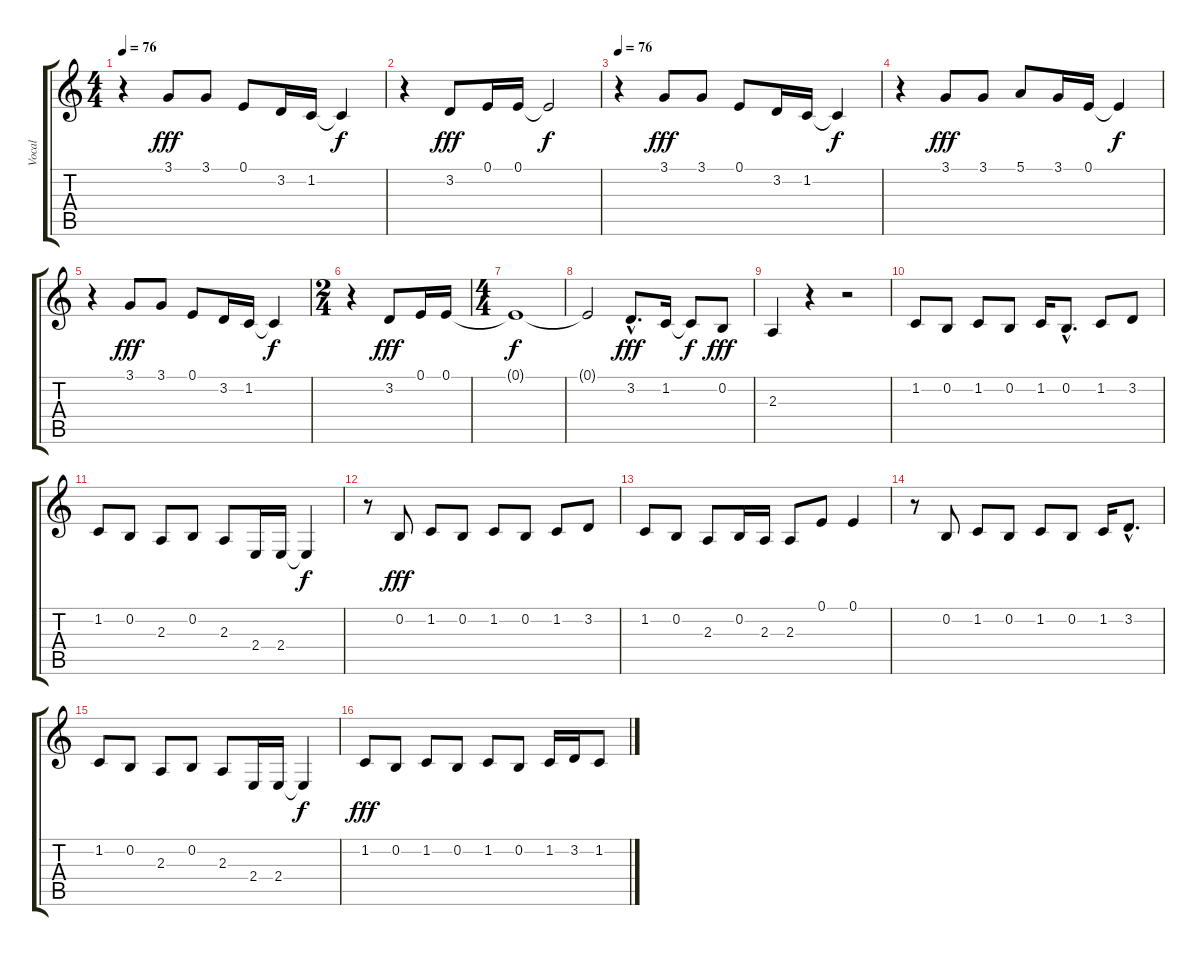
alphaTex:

\track ("Vocal" "Vocal") {instrument voiceoohs}
\staff {score tabs}
\tuning (E4 B3 G3 D3 A2 E2) {hide}
\ts (4 4)
\tempo 76
\clef g2
\ks c
r.4{dy f} 3.1.8{dy fff} 3.1.8 0.1.8 3.2.16 1.2.16 1.2{t}.4{dy f} |
r.4 3.2.8{dy fff} 0.1.16 0.1.16 0.1{t}.2{dy f} |
\tempo 76
r.4 3.1.8{dy fff} 3.1.8 0.1.8 3.2.16 1.2.16 1.2{t}.4{dy f} |
r.4 3.1.8{dy fff} 3.1.8 5.1.8 3.1.16 0.1.16 0.1{t}.4{dy f} |
r.4 3.1.8{dy fff} 3.1.8 0.1.8 3.2.16 1.2.16 1.2{t}.4{dy f} |
\ts (2 4)
r.4 3.2.8{dy fff} 0.1.16 0.1.16 |
\ts (4 4)
0.1{t}.1{dy f} |
0.1{t}.2 3.2{hac}.8{d dy fff} 1.2.16 1.2{t}.8{dy f} 0.2.8{dy fff} |
2.3.4 r.4 r.2 |
1.2.8 0.2.8 1.2.8 0.2.8 1.2.16 0.2{hac}.8{d} 1.2.8 3.2.8 |
1.2.8 0.2.8 2.3.8 0.2.8 2.3.8 2.4.16 2.4.16 2.4{t}.4{dy f} |
r.8 0.2.8{dy fff} 1.2.8 0.2.8 1.2.8 0.2.8 1.2.8 3.2.8 |
1.2.8 0.2.8 2.3.8 0.2.16 2.3.16 2.3.8 0.1.8 0.1.4 |
r.8 0.2.8 1.2.8 0.2.8 1.2.8 0.2.8 1.2.16 3.2{hac}.8{d} |
1.2.8 0.2.8 2.3.8 0.2.8 2.3.8 2.4.16 2.4.16 2.4{t}.4{dy f} |
1.2.8{dy fff} 0.2.8 1.2.8 0.2.8 1.2.8 0.2.8 1.2.16 3.2.16 1.2.8
